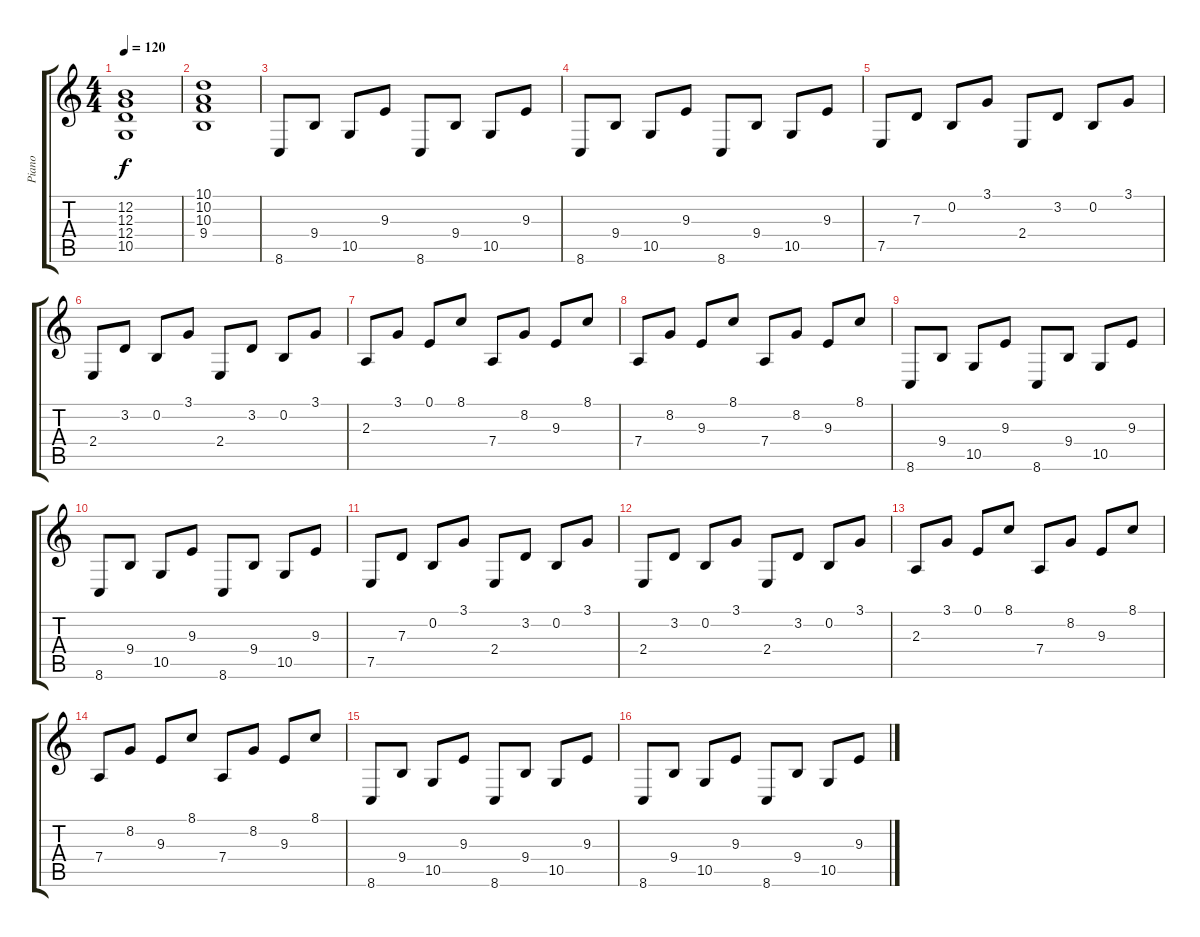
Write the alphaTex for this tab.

\track ("Piano" "Piano") {instrument acousticgrandpiano}
\staff {score tabs}
\tuning (E4 B3 G3 D3 A2 E2) {hide}
\ts (4 4)
\tempo 120
\clef g2
\ks c
(12.2 12.3 12.4 10.5).1{dy f} |
(10.1 10.2 10.3 9.4).1 |
8.6.8 9.4.8 10.5.8 9.3.8 8.6.8 9.4.8 10.5.8 9.3.8 |
8.6.8 9.4.8 10.5.8 9.3.8 8.6.8 9.4.8 10.5.8 9.3.8 |
7.5.8 7.3.8 0.2.8 3.1.8 2.4.8 3.2.8 0.2.8 3.1.8 |
2.4.8 3.2.8 0.2.8 3.1.8 2.4.8 3.2.8 0.2.8 3.1.8 |
2.3.8 3.1.8 0.1.8 8.1.8 7.4.8 8.2.8 9.3.8 8.1.8 |
7.4.8 8.2.8 9.3.8 8.1.8 7.4.8 8.2.8 9.3.8 8.1.8 |
8.6.8 9.4.8 10.5.8 9.3.8 8.6.8 9.4.8 10.5.8 9.3.8 |
8.6.8 9.4.8 10.5.8 9.3.8 8.6.8 9.4.8 10.5.8 9.3.8 |
7.5.8 7.3.8 0.2.8 3.1.8 2.4.8 3.2.8 0.2.8 3.1.8 |
2.4.8 3.2.8 0.2.8 3.1.8 2.4.8 3.2.8 0.2.8 3.1.8 |
2.3.8 3.1.8 0.1.8 8.1.8 7.4.8 8.2.8 9.3.8 8.1.8 |
7.4.8 8.2.8 9.3.8 8.1.8 7.4.8 8.2.8 9.3.8 8.1.8 |
8.6.8 9.4.8 10.5.8 9.3.8 8.6.8 9.4.8 10.5.8 9.3.8 |
8.6.8 9.4.8 10.5.8 9.3.8 8.6.8 9.4.8 10.5.8 9.3.8
